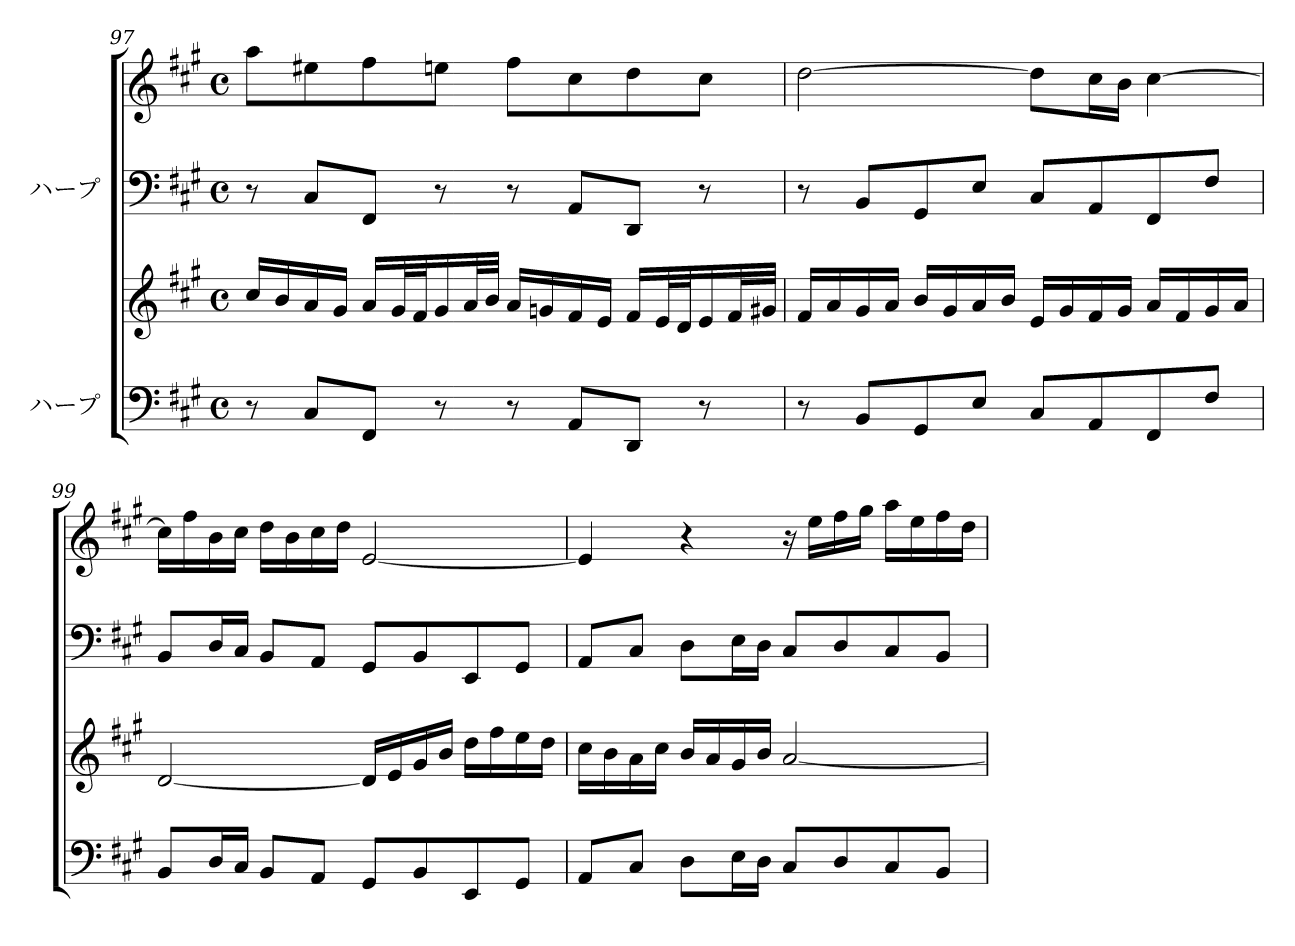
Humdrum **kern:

**kern	**kern	**kern	**kern
*part2	*part2	*part1	*part1
*staff4	*staff3	*staff2	*staff1
*I"ハープ	*	*I"ハープ	*
*clefF4	*clefG2	*clefF4	*clefG2
*k[f#c#g#]	*k[f#c#g#]	*k[f#c#g#]	*k[f#c#g#]
*M4/4	*M4/4	*M4/4	*M4/4
*met(c)	*met(c)	*met(c)	*met(c)
=97	=97	=97	=97
8r	16cc#/LL	8r	8aa\L
.	16b/	.	.
8C#/L	16a/	8C#/L	8ee#X\
.	16g#/JJ	.	.
8FF#/J	16a/LL	8FF#/J	8ff#\
.	32g#/L	.	.
.	32f#/J	.	.
8r	16g#/	8r	8een\J
.	32a/L	.	.
.	32b/JJJ	.	.
8r	16a/LL	8r	8ff#\L
.	16gn/	.	.
8AA/L	16f#/	8AA/L	8cc#\
.	16e/JJ	.	.
8DD/J	16f#/LL	8DD/J	8dd\
.	32e/L	.	.
.	32d/J	.	.
8r	16e/	8r	8cc#\J
.	32f#/L	.	.
.	32g#X/JJJ	.	.
!!LO:PB:g=z
=98	=98	=98	=98
8r	16f#/LL	8r	[2dd\
.	16a/	.	.
8BB/L	16g#/	8BB/L	.
.	16a/JJ	.	.
8GG#/	16b/LL	8GG#/	.
.	16g#/	.	.
8E/J	16a/	8E/J	.
.	16b/JJ	.	.
8C#/L	16e/LL	8C#/L	8dd\L]
.	16g#/	.	.
8AA/	16f#/	8AA/	16cc#\L
.	16g#/JJ	.	16b\JJ
8FF#/	16a/LL	8FF#/	[4cc#\
.	16f#/	.	.
8F#/J	16g#/	8F#/J	.
.	16a/JJ	.	.
=99	=99	=99	=99
8BB/L	[2d/	8BB/L	16cc#\LL]
.	.	.	16ff#\
16D/L	.	16D/L	16b\
16C#/JJ	.	16C#/JJ	16cc#\JJ
8BB/L	.	8BB/L	16dd\LL
.	.	.	16b\
8AA/J	.	8AA/J	16cc#\
.	.	.	16dd\JJ
8GG#/L	16d/LL]	8GG#/L	[2e/
.	16e/	.	.
8BB/	16g#/	8BB/	.
.	16b/JJ	.	.
8EE/	16dd\LL	8EE/	.
.	16ff#\	.	.
8GG#/J	16ee\	8GG#/J	.
.	16dd\JJ	.	.
!!LO:LB:g=z
=100	=100	=100	=100
8AA/L	16cc#\LL	8AA/L	4e/]
.	16b\	.	.
8C#/J	16a\	8C#/J	.
.	16cc#\JJ	.	.
8D\L	16b/LL	8D\L	4r
.	16a/	.	.
16E\L	16g#/	16E\L	.
16D\JJ	16b/JJ	16D\JJ	.
8C#/L	[2a/	8C#/L	16r
.	.	.	16ee\LL
8D/	.	8D/	16ff#\
.	.	.	16gg#\JJ
8C#/	.	8C#/	16aa\LL
.	.	.	16ee\
8BB/J	.	8BB/J	16ff#\
.	.	.	16dd\JJ
=	=	=	=
*-	*-	*-	*-
